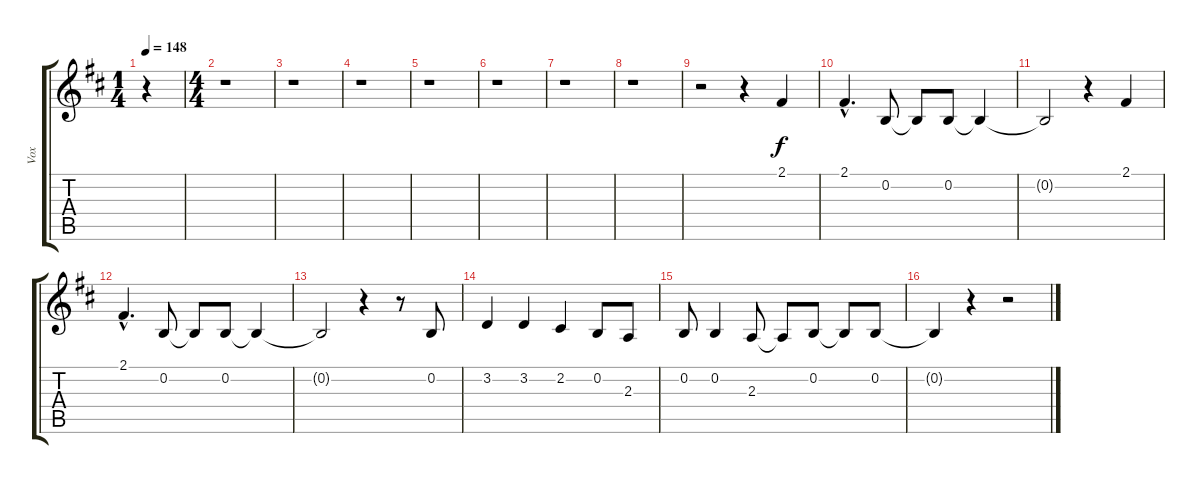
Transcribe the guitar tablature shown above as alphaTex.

\track ("Vox" "Vox") {instrument bassoon}
\staff {score tabs}
\tuning (E4 B3 G3 D3 A2 E2) {hide}
\ts (1 4)
\tempo 148
\clef g2
\ks d
r.4{dy f instrument bassoon} |
\ts (4 4)
r.1 |
r.1 |
r.1 |
r.1 |
r.1 |
r.1 |
r.1 |
r.2 r.4 2.1.4 |
2.1{hac}.4{d} 0.2.8 0.2{t}.8 0.2.8 0.2{t}.4 |
0.2{t}.2 r.4 2.1.4 |
2.1{hac}.4{d} 0.2.8 0.2{t}.8 0.2.8 0.2{t}.4 |
0.2{t}.2 r.4 r.8 0.2.8 |
3.2.4 3.2.4 2.2.4 0.2.8 2.3.8 |
0.2.8 0.2.4 2.3.8 2.3{t}.8 0.2.8 0.2{t}.8 0.2.8 |
0.2{t}.4 r.4 r.2
